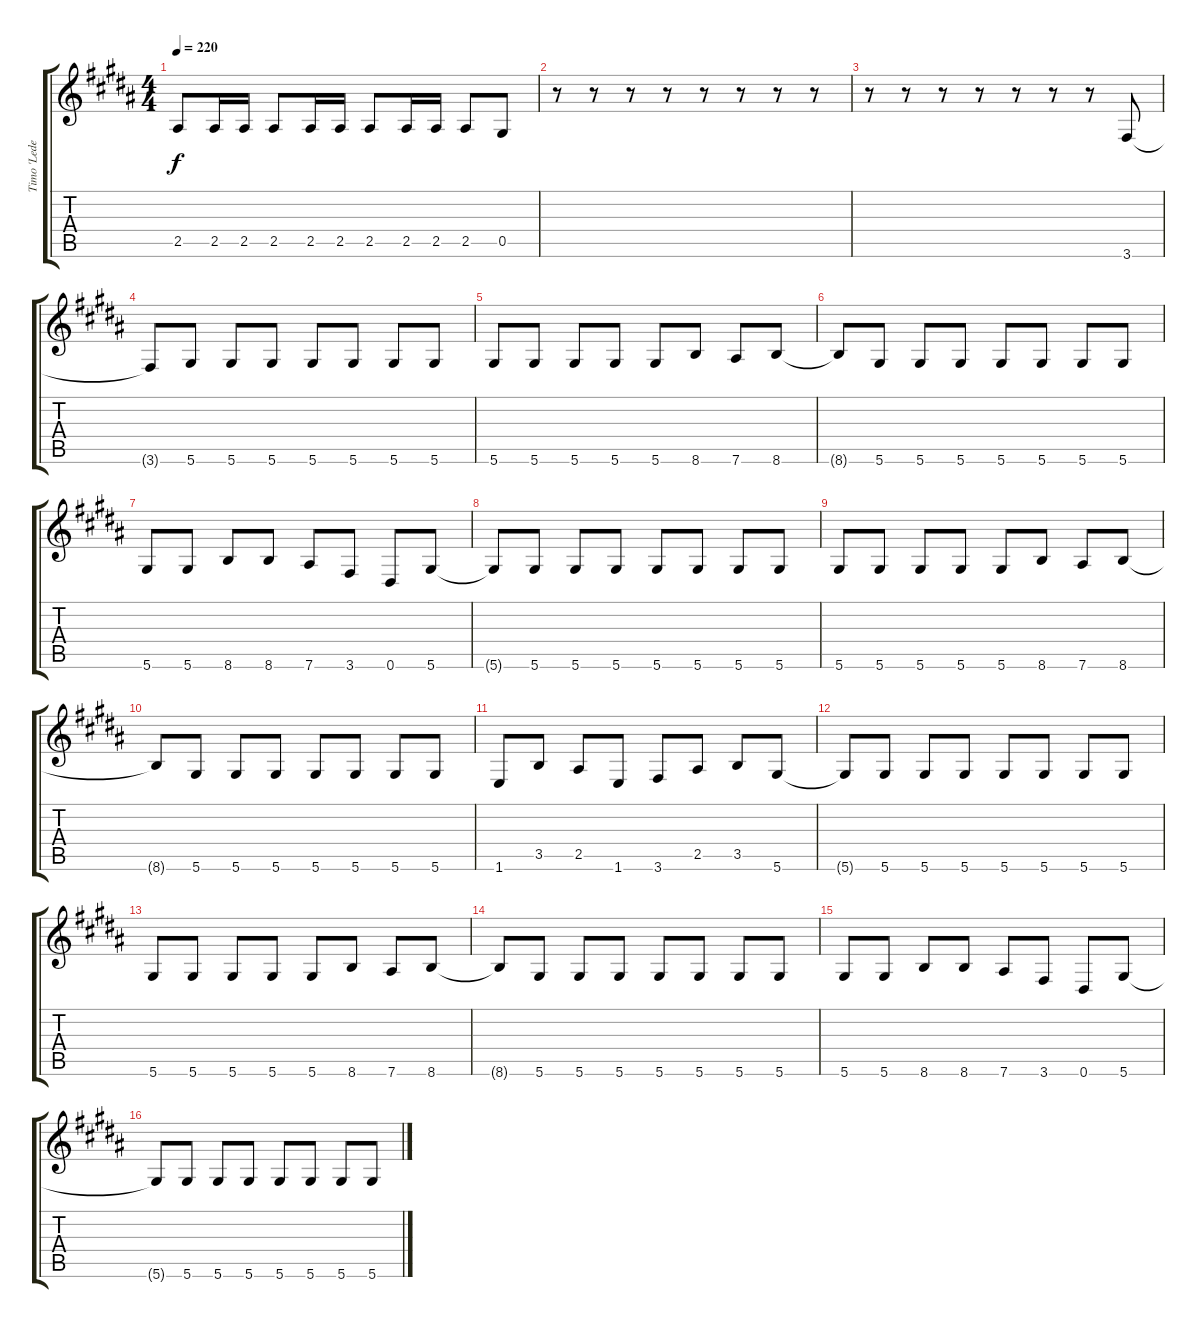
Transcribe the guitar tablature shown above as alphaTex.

\track ("Timo 'Lede' Lehtinen " "Timo 'Lede") {instrument electricbassfinger}
\staff {score tabs}
\tuning (Eb4 Bb3 Gb3 Db3 Ab2 Eb2) {hide}
\ts (4 4)
\tempo 220
\clef g2
\ks b
2.5{t}.8{dy f} 2.5.16 2.5.16 2.5.8 2.5.16 2.5.16 2.5.8 2.5.16 2.5.16 2.5.8 0.5.8 |
\ks g#minor
r.8 r.8 r.8 r.8 r.8 r.8 r.8 r.8 |
r.8 r.8 r.8 r.8 r.8 r.8 r.8 3.6.8 |
3.6{t}.8 5.6.8 5.6.8 5.6.8 5.6.8 5.6.8 5.6.8 5.6.8 |
\ks b
5.6.8 5.6.8 5.6.8 5.6.8 5.6.8 8.6.8 7.6.8 8.6.8 |
\ks g#minor
8.6{t}.8 5.6.8 5.6.8 5.6.8 5.6.8 5.6.8 5.6.8 5.6.8 |
\ks b
5.6.8 5.6.8 8.6.8 8.6.8 7.6.8 3.6.8 0.6.8 5.6.8 |
\ks g#minor
5.6{t}.8 5.6.8 5.6.8 5.6.8 5.6.8 5.6.8 5.6.8 5.6.8 |
\ks b
5.6.8 5.6.8 5.6.8 5.6.8 5.6.8 8.6.8 7.6.8 8.6.8 |
\ks g#minor
8.6{t}.8 5.6.8 5.6.8 5.6.8 5.6.8 5.6.8 5.6.8 5.6.8 |
\ks b
1.6.8 3.5.8 2.5.8 1.6.8 3.6.8 2.5.8 3.5.8 5.6.8 |
\ks g#minor
5.6{t}.8 5.6.8 5.6.8 5.6.8 5.6.8 5.6.8 5.6.8 5.6.8 |
\ks b
5.6.8 5.6.8 5.6.8 5.6.8 5.6.8 8.6.8 7.6.8 8.6.8 |
\ks g#minor
8.6{t}.8 5.6.8 5.6.8 5.6.8 5.6.8 5.6.8 5.6.8 5.6.8 |
\ks b
5.6.8 5.6.8 8.6.8 8.6.8 7.6.8 3.6.8 0.6.8 5.6.8 |
\ks g#minor
5.6{t}.8 5.6.8 5.6.8 5.6.8 5.6.8 5.6.8 5.6.8 5.6.8
